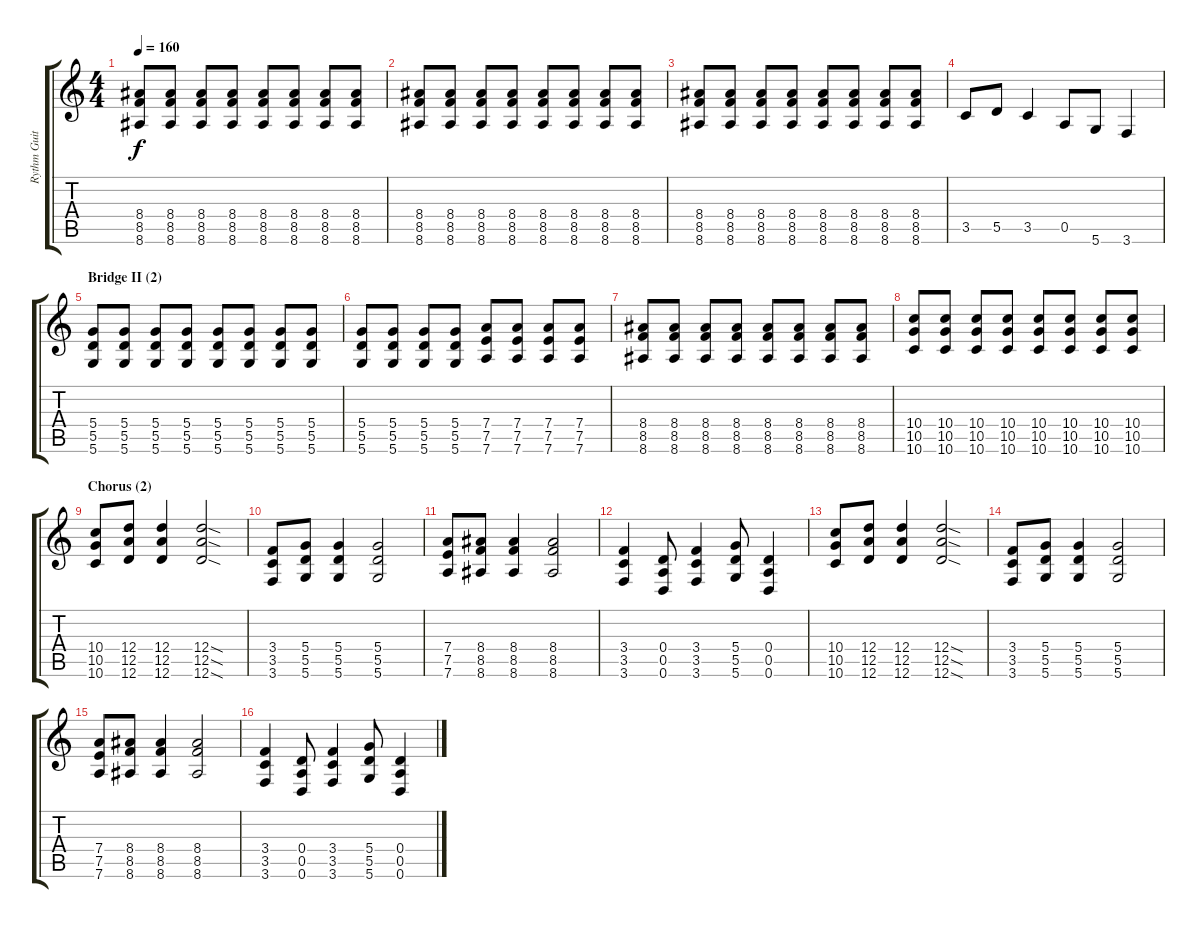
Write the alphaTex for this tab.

\track ("Rythm Guitar" "Rythm Guit") {instrument distortionguitar}
\staff {score tabs}
\tuning (E4 B3 G3 D3 A2 D2) {hide}
\ts (4 4)
\tempo 160
\clef g2
\ks c
(8.4 8.5 8.6).8{dy f} (8.4 8.5 8.6).8 (8.4 8.5 8.6).8 (8.4 8.5 8.6).8 (8.4 8.5 8.6).8 (8.4 8.5 8.6).8 (8.4 8.5 8.6).8 (8.4 8.5 8.6).8 |
(8.4 8.5 8.6).8 (8.4 8.5 8.6).8 (8.4 8.5 8.6).8 (8.4 8.5 8.6).8 (8.4 8.5 8.6).8 (8.4 8.5 8.6).8 (8.4 8.5 8.6).8 (8.4 8.5 8.6).8 |
(8.4 8.5 8.6).8 (8.4 8.5 8.6).8 (8.4 8.5 8.6).8 (8.4 8.5 8.6).8 (8.4 8.5 8.6).8 (8.4 8.5 8.6).8 (8.4 8.5 8.6).8 (8.4 8.5 8.6).8 |
3.5.8 5.5.8 3.5.4 0.5.8 5.6.8 3.6.4 |
\section ("" "Bridge II (2)")
(5.4 5.5 5.6).8 (5.4 5.5 5.6).8 (5.4 5.5 5.6).8 (5.4 5.5 5.6).8 (5.4 5.5 5.6).8 (5.4 5.5 5.6).8 (5.4 5.5 5.6).8 (5.4 5.5 5.6).8 |
(5.4 5.5 5.6).8 (5.4 5.5 5.6).8 (5.4 5.5 5.6).8 (5.4 5.5 5.6).8 (7.4 7.5 7.6).8 (7.4 7.5 7.6).8 (7.4 7.5 7.6).8 (7.4 7.5 7.6).8 |
(8.4 8.5 8.6).8 (8.4 8.5 8.6).8 (8.4 8.5 8.6).8 (8.4 8.5 8.6).8 (8.4 8.5 8.6).8 (8.4 8.5 8.6).8 (8.4 8.5 8.6).8 (8.4 8.5 8.6).8 |
(10.4 10.5 10.6).8 (10.4 10.5 10.6).8 (10.4 10.5 10.6).8 (10.4 10.5 10.6).8 (10.4 10.5 10.6).8 (10.4 10.5 10.6).8 (10.4 10.5 10.6).8 (10.4 10.5 10.6).8 |
\section ("" "Chorus (2)")
(10.4 10.5 10.6).8 (12.4 12.5 12.6).8 (12.4 12.5 12.6).4 (12.4{sod} 12.5{sod} 12.6{sod}).2 |
(3.4 3.5 3.6).8 (5.4 5.5 5.6).8 (5.4 5.5 5.6).4 (5.4 5.5 5.6).2 |
(7.4 7.5 7.6).8 (8.4 8.5 8.6).8 (8.4 8.5 8.6).4 (8.4 8.5 8.6).2 |
(3.4 3.5 3.6).4 (0.4 0.5 0.6).8 (3.4 3.5 3.6).4 (5.4 5.5 5.6).8 (0.4 0.5 0.6).4 |
(10.4 10.5 10.6).8 (12.4 12.5 12.6).8 (12.4 12.5 12.6).4 (12.4{sod} 12.5{sod} 12.6{sod}).2 |
(3.4 3.5 3.6).8 (5.4 5.5 5.6).8 (5.4 5.5 5.6).4 (5.4 5.5 5.6).2 |
(7.4 7.5 7.6).8 (8.4 8.5 8.6).8 (8.4 8.5 8.6).4 (8.4 8.5 8.6).2 |
(3.4 3.5 3.6).4 (0.4 0.5 0.6).8 (3.4 3.5 3.6).4 (5.4 5.5 5.6).8 (0.4 0.5 0.6).4
